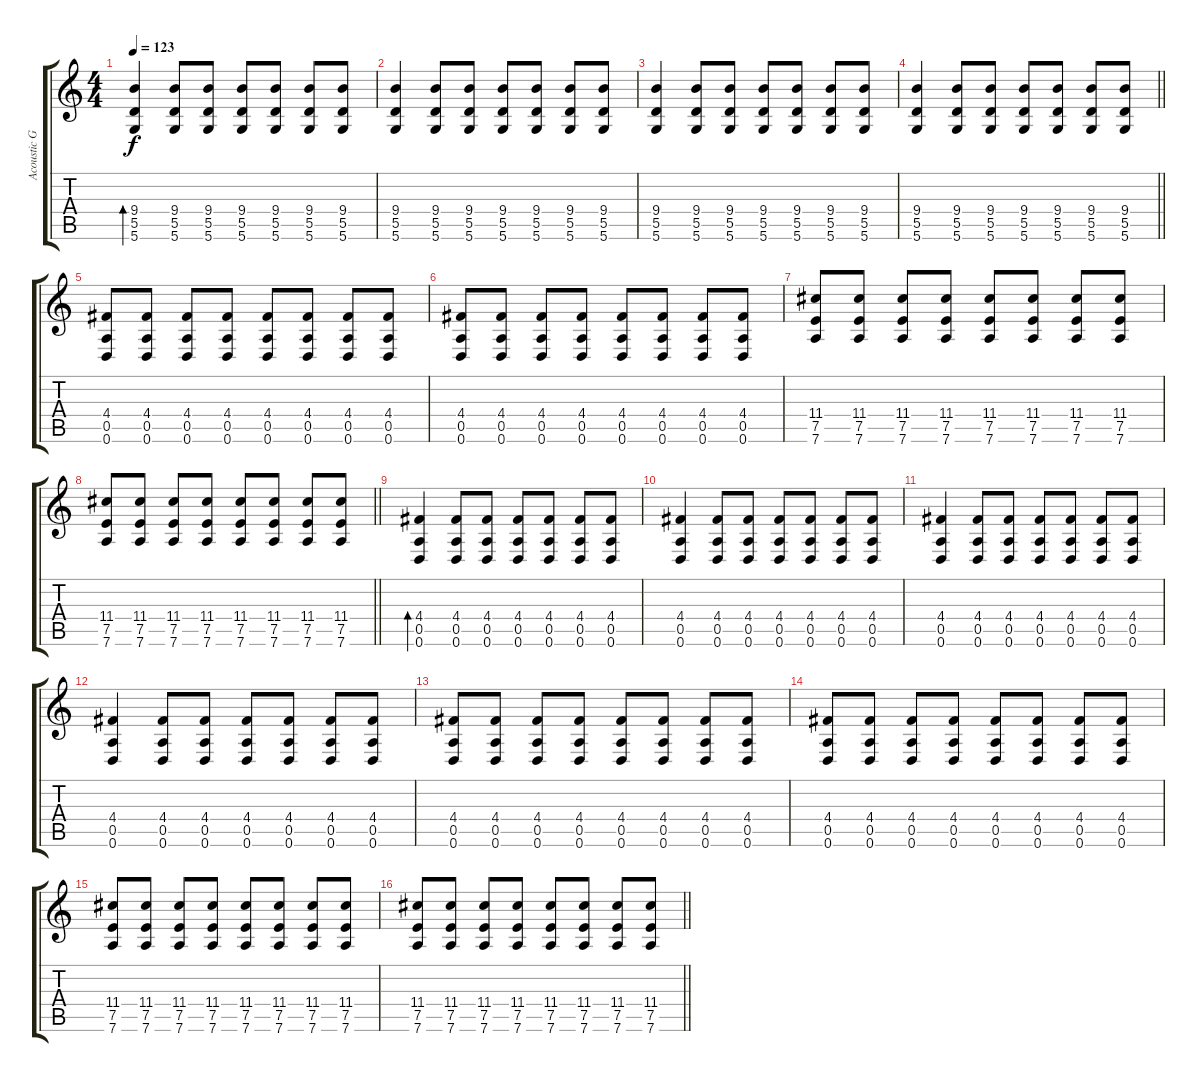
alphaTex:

\track ("Acoustic Guitar" "Acoustic G") {instrument acousticguitarsteel}
\staff {score tabs}
\tuning (E4 B3 G3 D3 A2 D2) {hide}
\ts (4 4)
\tempo 123
\clef g2
\ks c
(9.4 5.5 5.6).4{bd 480 dy f} (9.4 5.5 5.6).8 (9.4 5.5 5.6).8 (9.4 5.5 5.6).8 (9.4 5.5 5.6).8 (9.4 5.5 5.6).8 (9.4 5.5 5.6).8 |
(9.4 5.5 5.6).4 (9.4 5.5 5.6).8 (9.4 5.5 5.6).8 (9.4 5.5 5.6).8 (9.4 5.5 5.6).8 (9.4 5.5 5.6).8 (9.4 5.5 5.6).8 |
(9.4 5.5 5.6).4 (9.4 5.5 5.6).8 (9.4 5.5 5.6).8 (9.4 5.5 5.6).8 (9.4 5.5 5.6).8 (9.4 5.5 5.6).8 (9.4 5.5 5.6).8 |
\barLineRight lightlight
(9.4 5.5 5.6).4 (9.4 5.5 5.6).8 (9.4 5.5 5.6).8 (9.4 5.5 5.6).8 (9.4 5.5 5.6).8 (9.4 5.5 5.6).8 (9.4 5.5 5.6).8 |
(4.4 0.5 0.6).8 (4.4 0.5 0.6).8 (4.4 0.5 0.6).8 (4.4 0.5 0.6).8 (4.4 0.5 0.6).8 (4.4 0.5 0.6).8 (4.4 0.5 0.6).8 (4.4 0.5 0.6).8 |
(4.4 0.5 0.6).8 (4.4 0.5 0.6).8 (4.4 0.5 0.6).8 (4.4 0.5 0.6).8 (4.4 0.5 0.6).8 (4.4 0.5 0.6).8 (4.4 0.5 0.6).8 (4.4 0.5 0.6).8 |
(11.4 7.5 7.6).8 (11.4 7.5 7.6).8 (11.4 7.5 7.6).8 (11.4 7.5 7.6).8 (11.4 7.5 7.6).8 (11.4 7.5 7.6).8 (11.4 7.5 7.6).8 (11.4 7.5 7.6).8 |
\barLineRight lightlight
(11.4 7.5 7.6).8 (11.4 7.5 7.6).8 (11.4 7.5 7.6).8 (11.4 7.5 7.6).8 (11.4 7.5 7.6).8 (11.4 7.5 7.6).8 (11.4 7.5 7.6).8 (11.4 7.5 7.6).8 |
(4.4 0.5 0.6).4{bd 480 balance 8 instrument acousticguitarsteel} (4.4 0.5 0.6).8 (4.4 0.5 0.6).8 (4.4 0.5 0.6).8 (4.4 0.5 0.6).8 (4.4 0.5 0.6).8 (4.4 0.5 0.6).8 |
(4.4 0.5 0.6).4 (4.4 0.5 0.6).8 (4.4 0.5 0.6).8 (4.4 0.5 0.6).8 (4.4 0.5 0.6).8 (4.4 0.5 0.6).8 (4.4 0.5 0.6).8 |
(4.4 0.5 0.6).4 (4.4 0.5 0.6).8 (4.4 0.5 0.6).8 (4.4 0.5 0.6).8 (4.4 0.5 0.6).8 (4.4 0.5 0.6).8 (4.4 0.5 0.6).8 |
(4.4 0.5 0.6).4 (4.4 0.5 0.6).8 (4.4 0.5 0.6).8 (4.4 0.5 0.6).8 (4.4 0.5 0.6).8 (4.4 0.5 0.6).8 (4.4 0.5 0.6).8 |
(4.4 0.5 0.6).8 (4.4 0.5 0.6).8 (4.4 0.5 0.6).8 (4.4 0.5 0.6).8 (4.4 0.5 0.6).8 (4.4 0.5 0.6).8 (4.4 0.5 0.6).8 (4.4 0.5 0.6).8 |
(4.4 0.5 0.6).8 (4.4 0.5 0.6).8 (4.4 0.5 0.6).8 (4.4 0.5 0.6).8 (4.4 0.5 0.6).8 (4.4 0.5 0.6).8 (4.4 0.5 0.6).8 (4.4 0.5 0.6).8 |
(11.4 7.5 7.6).8 (11.4 7.5 7.6).8 (11.4 7.5 7.6).8 (11.4 7.5 7.6).8 (11.4 7.5 7.6).8 (11.4 7.5 7.6).8 (11.4 7.5 7.6).8 (11.4 7.5 7.6).8 |
\barLineRight lightlight
(11.4 7.5 7.6).8 (11.4 7.5 7.6).8 (11.4 7.5 7.6).8 (11.4 7.5 7.6).8 (11.4 7.5 7.6).8 (11.4 7.5 7.6).8 (11.4 7.5 7.6).8 (11.4 7.5 7.6).8
